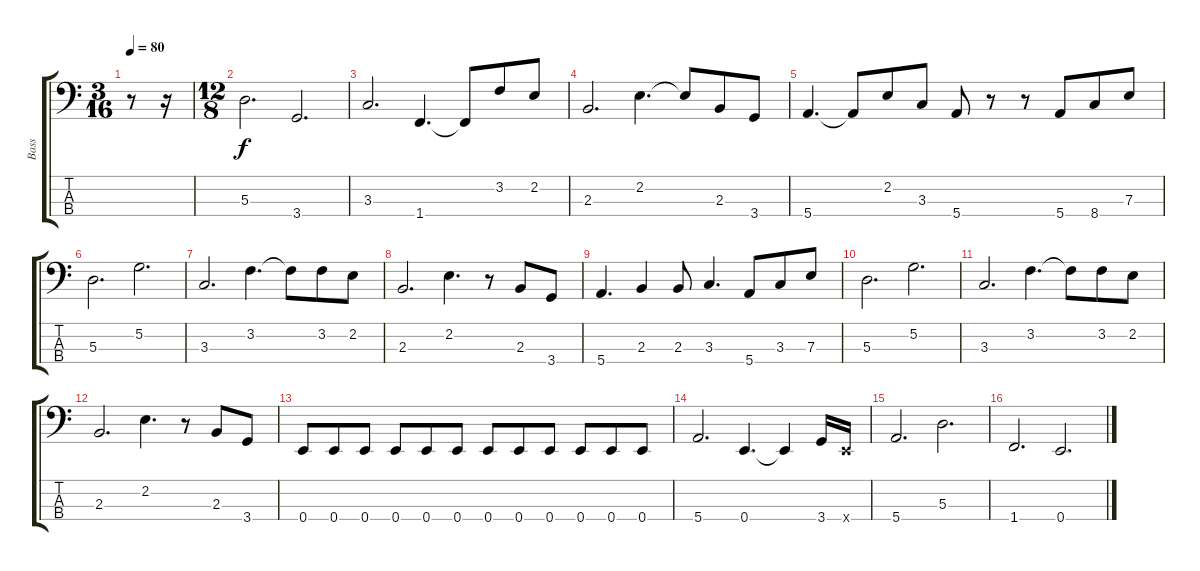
\track ("Bass" "Bass") {instrument fretlessbass}
\staff {score tabs}
\tuning (G2 D2 A1 E1) {hide}
\ts (3 16)
\tempo 80
\clef f4
\ks c
r.8{dy f instrument fretlessbass} r.16 |
\ts (12 8)
5.3.2{d} 3.4.2{d} |
3.3.2{d} 1.4.4{d} 1.4{t}.8 3.2.8 2.2.8 |
2.3.2{d} 2.2.4{d} 2.2{t}.8 2.3.8 3.4.8 |
5.4.4{d} 5.4{t}.8 2.2.8 3.3.8 5.4.8 r.8 r.8 5.4.8 8.4.8 7.3.8 |
5.3.2{d} 5.2.2{d} |
3.3.2{d} 3.2.4{d} 3.2{t}.8 3.2.8 2.2.8 |
2.3.2{d} 2.2.4{d} r.8 2.3.8 3.4.8 |
5.4.4{d} 2.3.4 2.3.8 3.3.4{d} 5.4.8 3.3.8 7.3.8 |
5.3.2{d} 5.2.2{d} |
3.3.2{d} 3.2.4{d} 3.2{t}.8 3.2.8 2.2.8 |
2.3.2{d} 2.2.4{d} r.8 2.3.8 3.4.8 |
0.4.8 0.4.8 0.4.8 0.4.8 0.4.8 0.4.8 0.4.8 0.4.8 0.4.8 0.4.8 0.4.8 0.4.8 |
5.4.2{d} 0.4.4{d} 0.4{t}.4 3.4.16 0.4{x}.16 |
5.4.2{d} 5.3.2{d} |
1.4.2{d} 0.4.2{d}
